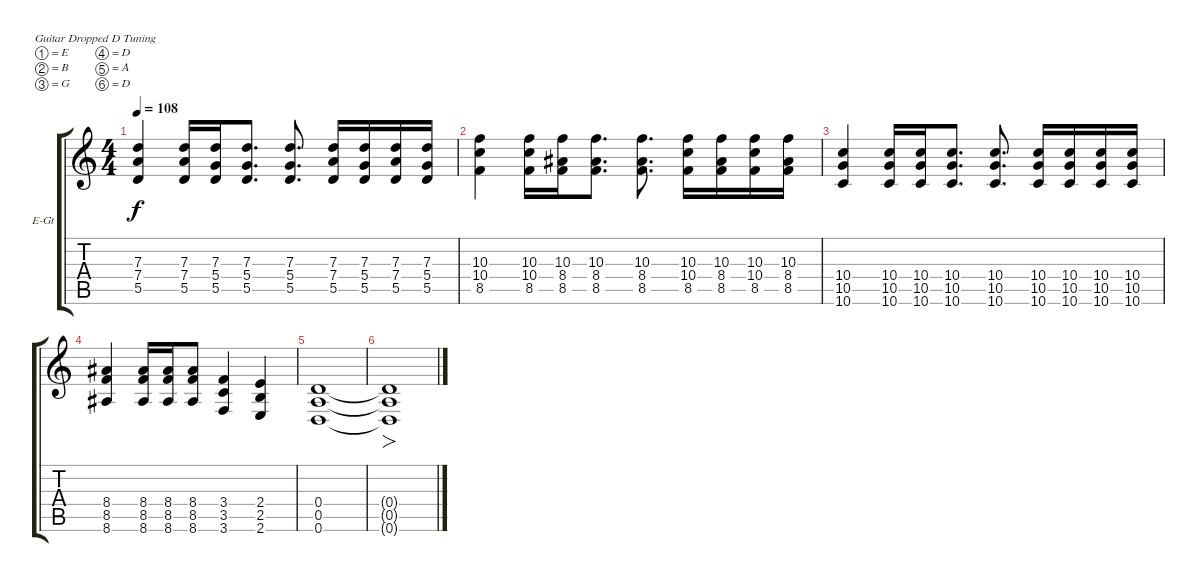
\defaultSystemsLayout 4
\bracketExtendMode groupsimilarinstruments
\firstSystemTrackNameOrientation horizontal
\otherSystemsTrackNameOrientation horizontal
\track ("Electric Guitar" "E-Gt") {instrument distortionguitar}
\staff {score tabs}
\tuning (E4 B3 G3 D3 A2 D2)
\ts (4 4)
\tempo 108
\clef g2
\ks c
(5.5 7.4 7.3).4{dy f} (5.5 7.4 7.3).16 (7.3 5.4 5.5).16 (7.3 5.4 5.5).8{d} (7.3 5.4 5.5).8{d} (5.5 7.4 7.3).16 (7.3 5.4 5.5).16 (5.5 7.4 7.3).16 (7.3 5.4 5.5).16 |
(8.5 10.4 10.3).4 (8.5 10.4 10.3).16 (10.3 8.4 8.5).16 (10.3 8.4 8.5).8{d} (10.3 8.4 8.5).8{d} (8.5 10.4 10.3).16 (10.3 8.4 8.5).16 (8.5 10.4 10.3).16 (10.3 8.4 8.5).16 |
(10.5 10.4 10.6).4 (10.5 10.4 10.6).16 (10.4 10.5 10.6).16 (10.4 10.5 10.6).8{d} (10.4 10.5 10.6).8{d} (10.5 10.4 10.6).16 (10.4 10.5 10.6).16 (10.5 10.4 10.6).16 (10.4 10.5 10.6).16 |
(8.5 8.4 8.6).4 (8.5 8.4 8.6).16 (8.4 8.5 8.6).16 (8.4 8.5 8.6).8 (3.6 3.5 3.4).4 (2.6 2.4 2.5).4 |
(0.6 0.5 0.4).1 |
(0.6{t} 0.4{t} 0.5{t}).1{fo}
